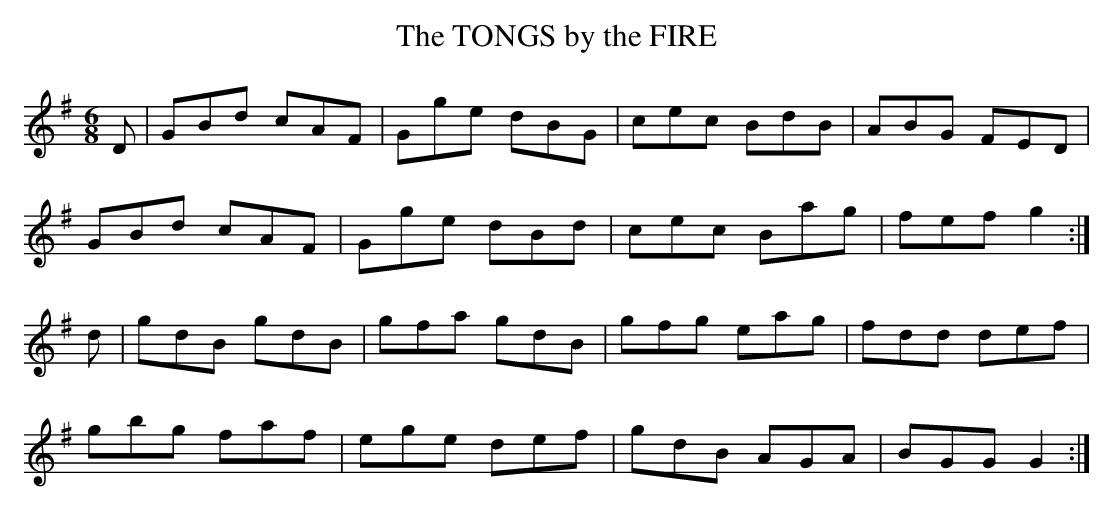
X:1
T:TONGS by the FIRE, The
M:6/8
L:1/8
K:G
D|GBd cAF|Gge dBG|cec BdB|ABG FED|
GBd cAF|Gge dBd|cec Bag|fef g2 :|
d|gdB gdB|gfa gdB|gfg eag|fdd def|
gbg faf|ege def|gdB AGA|BGG G2 :|
